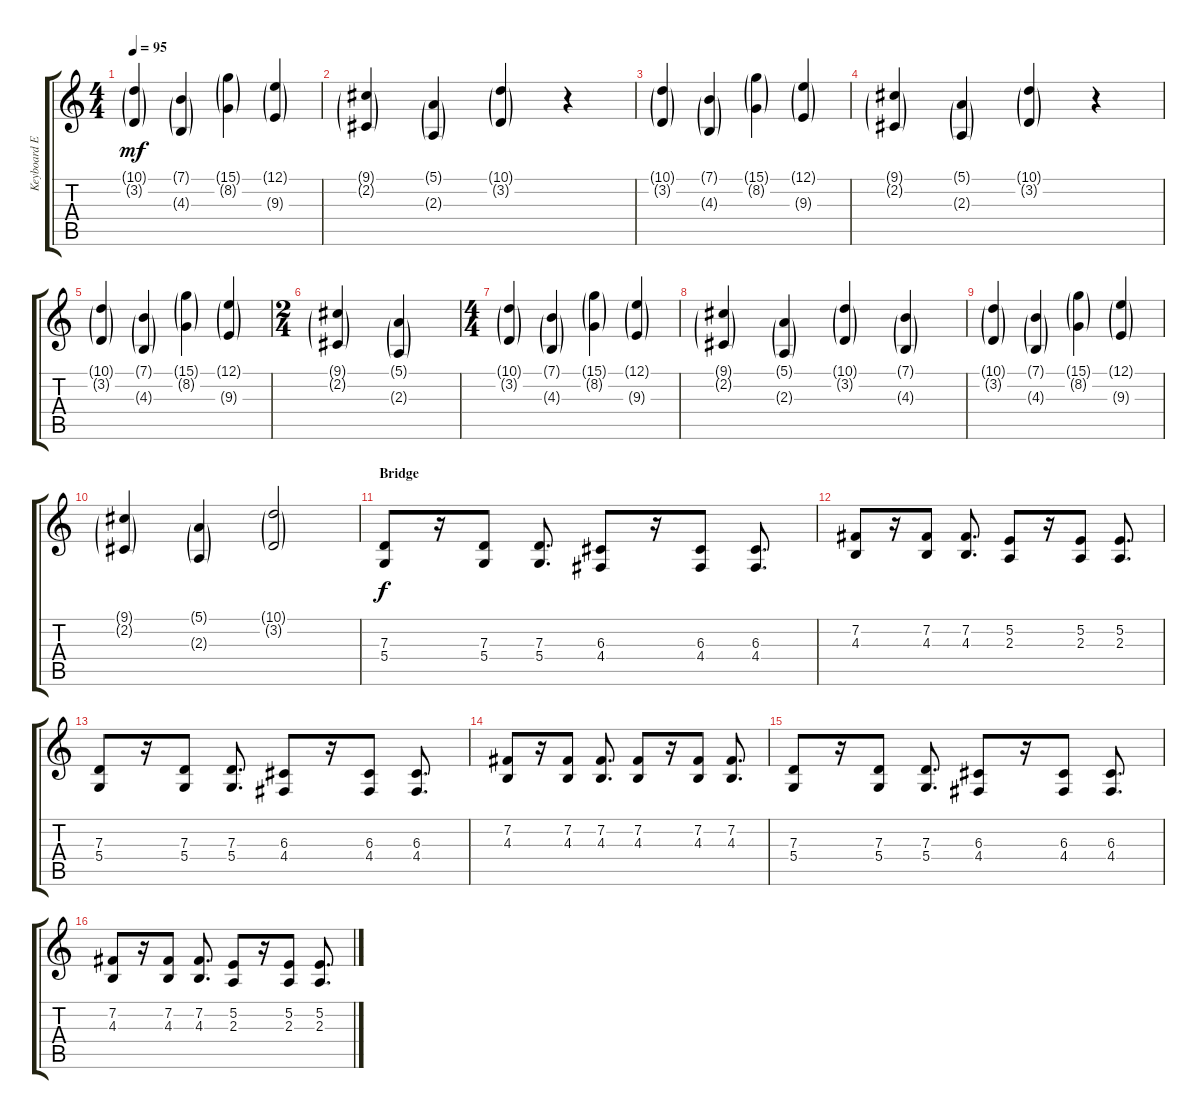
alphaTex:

\track ("Keyboard Effect" "Keyboard E") {instrument ocarina}
\staff {score tabs}
\tuning (E4 B3 G3 D3 A2 E2) {hide}
\ts (4 4)
\tempo 95
\clef g2
\ks c
(10.1{g} 3.2{g}).4{dy mf} (7.1{g} 4.3{g}).4 (15.1{g} 8.2{g}).4 (12.1{g} 9.3{g}).4 |
(9.1{g} 2.2{g}).4 (5.1{g} 2.3{g}).4 (10.1{g} 3.2{g}).4 r.4 |
(10.1{g} 3.2{g}).4 (7.1{g} 4.3{g}).4 (15.1{g} 8.2{g}).4 (12.1{g} 9.3{g}).4 |
(9.1{g} 2.2{g}).4 (5.1{g} 2.3{g}).4 (10.1{g} 3.2{g}).4 r.4 |
(10.1{g} 3.2{g}).4 (7.1{g} 4.3{g}).4 (15.1{g} 8.2{g}).4 (12.1{g} 9.3{g}).4 |
\ts (2 4)
(9.1{g} 2.2{g}).4 (5.1{g} 2.3{g}).4 |
\ts (4 4)
(10.1{g} 3.2{g}).4 (7.1{g} 4.3{g}).4 (15.1{g} 8.2{g}).4 (12.1{g} 9.3{g}).4 |
(9.1{g} 2.2{g}).4 (5.1{g} 2.3{g}).4 (10.1{g} 3.2{g}).4 (7.1{g} 4.3{g}).4 |
(10.1{g} 3.2{g}).4 (7.1{g} 4.3{g}).4 (15.1{g} 8.2{g}).4 (12.1{g} 9.3{g}).4 |
(9.1{g} 2.2{g}).4 (5.1{g} 2.3{g}).4 (10.1{g} 3.2{g}).2 |
\section ("" "Bridge")
(7.3 5.4).8{dy f} r.16 (7.3 5.4).8 (7.3 5.4).8{d} (6.3 4.4).8 r.16 (6.3 4.4).8 (6.3 4.4).8{d} |
(7.2 4.3).8 r.16 (7.2 4.3).8 (7.2 4.3).8{d} (5.2 2.3).8 r.16 (5.2 2.3).8 (5.2 2.3).8{d} |
(7.3 5.4).8 r.16 (7.3 5.4).8 (7.3 5.4).8{d} (6.3 4.4).8 r.16 (6.3 4.4).8 (6.3 4.4).8{d} |
(7.2 4.3).8 r.16 (7.2 4.3).8 (7.2 4.3).8{d} (7.2 4.3).8 r.16 (7.2 4.3).8 (7.2 4.3).8{d} |
(7.3 5.4).8 r.16 (7.3 5.4).8 (7.3 5.4).8{d} (6.3 4.4).8 r.16 (6.3 4.4).8 (6.3 4.4).8{d} |
(7.2 4.3).8 r.16 (7.2 4.3).8 (7.2 4.3).8{d} (5.2 2.3).8 r.16 (5.2 2.3).8 (5.2 2.3).8{d}
